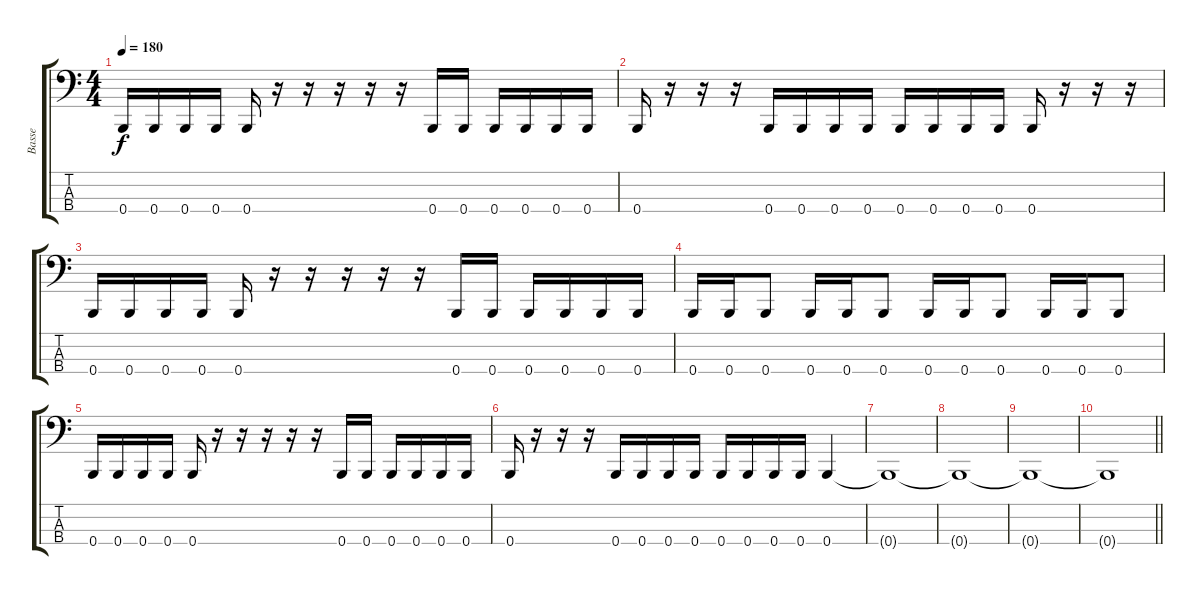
\track ("Basse" "Basse") {instrument electricbassfinger}
\staff {score tabs}
\tuning (E2 B1 Gb1 B0) {hide}
\ts (4 4)
\tempo 180
\clef f4
\ks c
0.4.16{dy f} 0.4.16 0.4.16 0.4.16 0.4.16 r.16 r.16 r.16 r.16 r.16 0.4.16 0.4.16 0.4.16 0.4.16 0.4.16 0.4.16 |
0.4.16 r.16 r.16 r.16 0.4.16 0.4.16 0.4.16 0.4.16 0.4.16 0.4.16 0.4.16 0.4.16 0.4.16 r.16 r.16 r.16 |
0.4.16 0.4.16 0.4.16 0.4.16 0.4.16 r.16 r.16 r.16 r.16 r.16 0.4.16 0.4.16 0.4.16 0.4.16 0.4.16 0.4.16 |
0.4.16 0.4.16 0.4.8 0.4.16 0.4.16 0.4.8 0.4.16 0.4.16 0.4.8 0.4.16 0.4.16 0.4.8 |
0.4.16 0.4.16 0.4.16 0.4.16 0.4.16 r.16 r.16 r.16 r.16 r.16 0.4.16 0.4.16 0.4.16 0.4.16 0.4.16 0.4.16 |
0.4.16 r.16 r.16 r.16 0.4.16 0.4.16 0.4.16 0.4.16 0.4.16 0.4.16 0.4.16 0.4.16 0.4.4 |
0.4{t}.1 |
0.4{t}.1 |
0.4{t}.1 |
\barLineRight lightlight
0.4{t}.1
